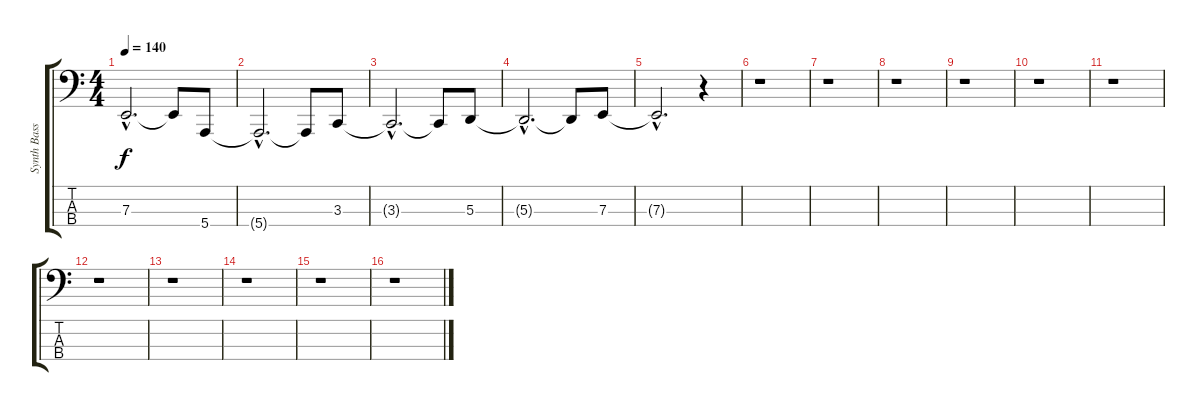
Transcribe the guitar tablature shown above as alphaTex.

\track ("Synth Bass" "Synth Bass") {instrument lead8bassandlead}
\staff {score tabs}
\tuning (G2 D2 A1 E1) {hide}
\ts (4 4)
\tempo 140
\clef f4
\ks c
7.3{hac t}.2{d dy f} 7.3{t}.8 5.4.8 |
5.4{hac t}.2{d} 5.4{t}.8 3.3.8 |
3.3{hac t}.2{d} 3.3{t}.8 5.3.8 |
5.3{hac t}.2{d} 5.3{t}.8 7.3.8 |
7.3{hac t}.2{d} r.4 |
r.1 |
r.1 |
r.1 |
r.1 |
r.1 |
r.1 |
r.1 |
r.1 |
r.1 |
r.1 |
r.1
